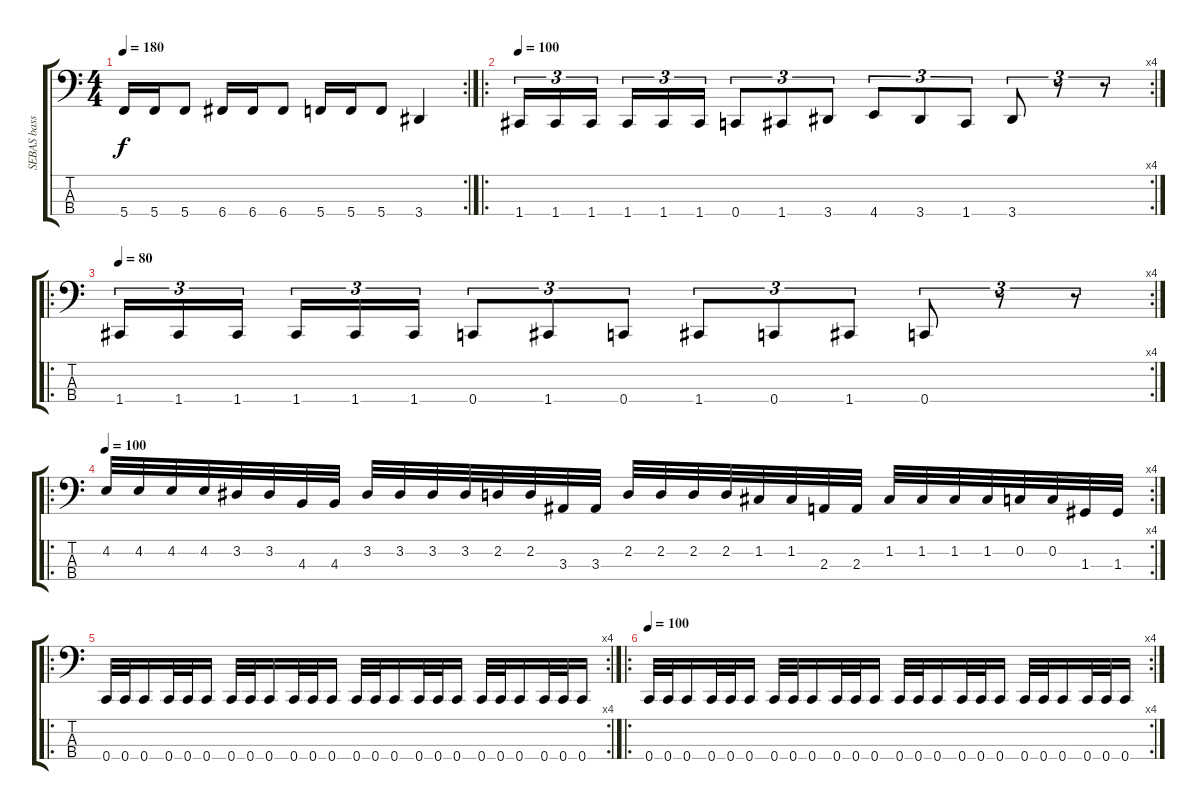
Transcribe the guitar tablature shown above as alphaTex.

\track ("SEBAS bass" "SEBAS bass") {instrument electricbassfinger}
\staff {score tabs}
\tuning (F2 C2 G1 C1) {hide}
\rc 2
\ts (4 4)
\tempo 180
\clef f4
\ks c
5.4.16{dy f} 5.4.16 5.4.8 6.4.16 6.4.16 6.4.8 5.4.16 5.4.16 5.4.8 3.4.4 |
\ro
\rc 4
\tempo 100
1.4.16{tu (3 2)} 1.4.16{tu (3 2)} 1.4.16{tu (3 2) beam splitsecondary} 1.4.16{tu (3 2)} 1.4.16{tu (3 2)} 1.4.16{tu (3 2)} 0.4.8{tu (3 2)} 1.4.8{tu (3 2)} 3.4.8{tu (3 2)} 4.4.8{tu (3 2)} 3.4.8{tu (3 2)} 1.4.8{tu (3 2)} 3.4.8{tu (3 2)} r.8{tu (3 2)} r.8{tu (3 2)} |
\ro
\rc 4
\tempo 80
1.4.16{tu (3 2)} 1.4.16{tu (3 2)} 1.4.16{tu (3 2) beam splitsecondary} 1.4.16{tu (3 2)} 1.4.16{tu (3 2)} 1.4.16{tu (3 2)} 0.4.8{tu (3 2)} 1.4.8{tu (3 2)} 0.4.8{tu (3 2)} 1.4.8{tu (3 2)} 0.4.8{tu (3 2)} 1.4.8{tu (3 2)} 0.4.8{tu (3 2)} r.8{tu (3 2)} r.8{tu (3 2)} |
\ro
\rc 4
\tempo 100
4.2.32 4.2.32 4.2.32 4.2.32 3.2.32 3.2.32 4.3.32 4.3.32 3.2.32 3.2.32 3.2.32 3.2.32 2.2.32 2.2.32 3.3.32 3.3.32 2.2.32 2.2.32 2.2.32 2.2.32 1.2.32 1.2.32 2.3.32 2.3.32 1.2.32 1.2.32 1.2.32 1.2.32 0.2.32 0.2.32 1.3.32 1.3.32 |
\ro
\rc 4
0.4.32 0.4.32 0.4.16 0.4.32 0.4.32 0.4.16 0.4.32 0.4.32 0.4.16 0.4.32 0.4.32 0.4.16 0.4.32 0.4.32 0.4.16 0.4.32 0.4.32 0.4.16 0.4.32 0.4.32 0.4.16 0.4.32 0.4.32 0.4.16 |
\ro
\rc 4
\tempo 100
0.4.32 0.4.32 0.4.16 0.4.32 0.4.32 0.4.16 0.4.32 0.4.32 0.4.16 0.4.32 0.4.32 0.4.16 0.4.32 0.4.32 0.4.16 0.4.32 0.4.32 0.4.16 0.4.32 0.4.32 0.4.16 0.4.32 0.4.32 0.4.16
